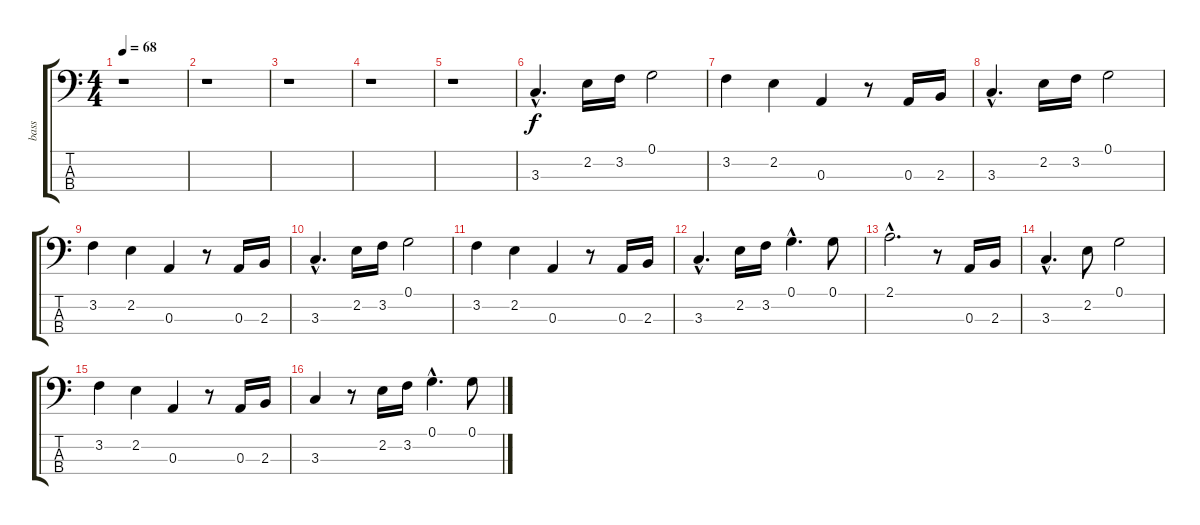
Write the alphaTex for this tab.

\track ("bass           " "bass      ") {instrument fretlessbass}
\staff {score tabs}
\tuning (G2 D2 A1 E1) {hide}
\ts (4 4)
\tempo 68
\clef f4
\ks c
r.1{dy f instrument fretlessbass} |
r.1 |
r.1 |
r.1 |
r.1 |
3.3{hac}.4{d} 2.2.16 3.2.16 0.1.2 |
3.2.4 2.2.4 0.3.4 r.8 0.3.16 2.3.16 |
3.3{hac}.4{d} 2.2.16 3.2.16 0.1.2 |
3.2.4 2.2.4 0.3.4 r.8 0.3.16 2.3.16 |
3.3{hac}.4{d} 2.2.16 3.2.16 0.1.2 |
3.2.4 2.2.4 0.3.4 r.8 0.3.16 2.3.16 |
3.3{hac}.4{d} 2.2.16 3.2.16 0.1{hac}.4{d} 0.1.8 |
2.1{hac}.2{d} r.8 0.3.16 2.3.16 |
3.3{hac}.4{d} 2.2.8 0.1.2 |
3.2.4 2.2.4 0.3.4 r.8 0.3.16 2.3.16 |
3.3.4 r.8 2.2.16 3.2.16 0.1{hac}.4{d} 0.1.8
